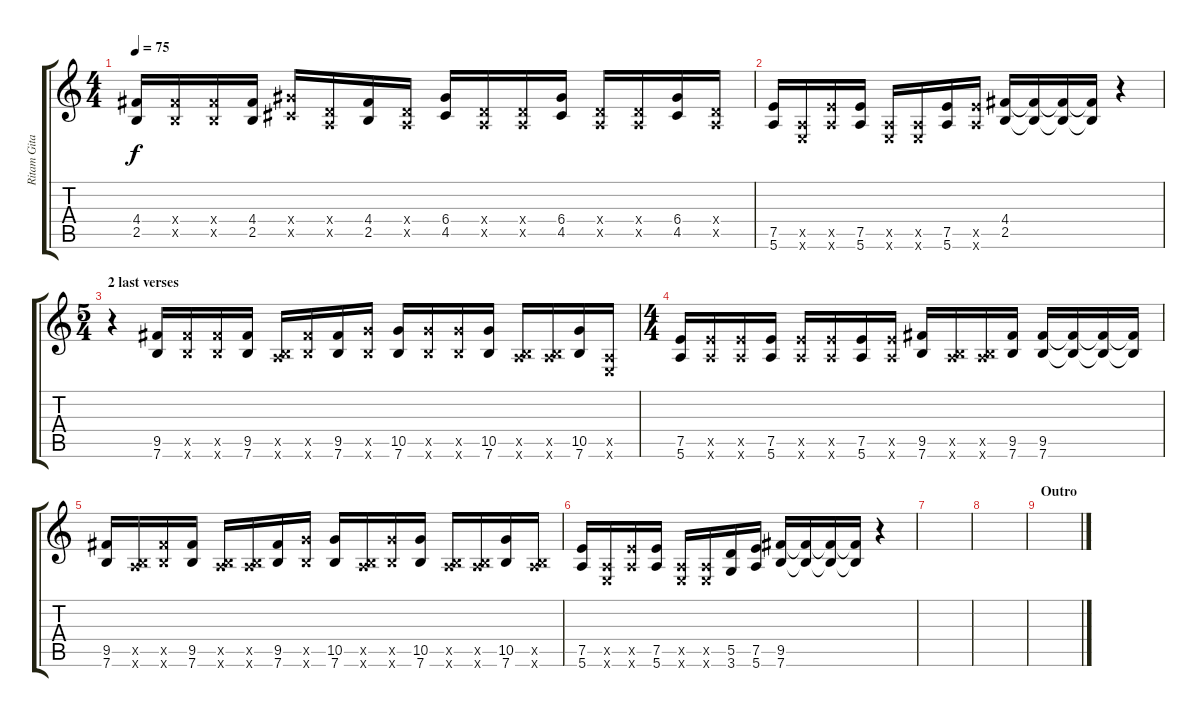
\track ("Ritam Gitara" "Ritam Gita") {instrument distortionguitar}
\staff {score tabs}
\tuning (E4 B3 G3 D3 A2 E2) {hide}
\ts (4 4)
\tempo 75
\clef g2
\ks c
(4.4 2.5).16{dy f} (4.4{x} 2.5{x}).16 (4.4{x} 2.5{x}).16 (4.4 2.5).16 (6.4{x} 4.5{x}).16 (0.4{x} 0.5{x}).16 (4.4 2.5).16 (0.4{x} 0.5{x}).16 (6.4 4.5).16 (0.4{x} 0.5{x}).16 (0.4{x} 0.5{x}).16 (6.4 4.5).16 (0.4{x} 0.5{x}).16 (0.4{x} 0.5{x}).16 (6.4 4.5).16 (0.4{x} 0.5{x}).16 |
(7.5 5.6).16 (0.5{x} 0.6{x}).16 (7.5{x} 5.6{x}).16 (7.5 5.6).16 (0.5{x} 0.6{x}).16 (0.5{x} 0.6{x}).16 (7.5 5.6).16 (7.5{x} 5.6{x}).16 (4.4 2.5).16 (4.4{t} 2.5{t}).16 (4.4{t} 2.5{t}).16 (4.4{t} 2.5{t}).16 r.4 |
\ts (5 4)
\section ("" "2 last verses")
r.4 (9.5 7.6).16 (9.5{x} 7.6{x}).16 (9.5{x} 7.6{x}).16 (9.5 7.6).16 (0.5{x} 7.6{x}).16 (9.5{x} 7.6{x}).16 (9.5 7.6).16 (10.5{x} 7.6{x}).16 (10.5 7.6).16 (10.5{x} 7.6{x}).16 (10.5{x} 7.6{x}).16 (10.5 7.6).16 (0.5{x} 7.6{x}).16 (0.5{x} 7.6{x}).16 (10.5 7.6).16 (0.5{x} 0.6{x}).16 |
\ts (4 4)
(7.5 5.6).16 (7.5{x} 5.6{x}).16 (7.5{x} 5.6{x}).16 (7.5 5.6).16 (7.5{x} 5.6{x}).16 (7.5{x} 5.6{x}).16 (7.5 5.6).16 (7.5{x} 5.6{x}).16 (9.5 7.6).16 (0.5{x} 7.6{x}).16 (0.5{x} 7.6{x}).16 (9.5 7.6).16 (9.5 7.6).16 (9.5{t} 7.6{t}).16 (9.5{t} 7.6{t}).16 (9.5{t} 7.6{t}).16 |
(9.5 7.6).16 (0.5{x} 7.6{x}).16 (9.5{x} 7.6{x}).16 (9.5 7.6).16 (0.5{x} 7.6{x}).16 (0.5{x} 7.6{x}).16 (9.5 7.6).16 (10.5{x} 7.6{x}).16 (10.5 7.6).16 (0.5{x} 7.6{x}).16 (10.5{x} 7.6{x}).16 (10.5 7.6).16 (0.5{x} 7.6{x}).16 (0.5{x} 7.6{x}).16 (10.5 7.6).16 (0.5{x} 7.6{x}).16 |
(7.5 5.6).16 (0.5{x} 0.6{x}).16 (7.5{x} 5.6{x}).16 (7.5 5.6).16 (0.5{x} 0.6{x}).16 (0.5{x} 0.6{x}).16 (5.5 3.6).16 (7.5 5.6).16 (9.5 7.6).16 (9.5{t} 7.6{t}).16 (9.5{t} 7.6{t}).16 (9.5{t} 7.6{t}).16 r.4 |
|
|
\section ("" "Outro")
